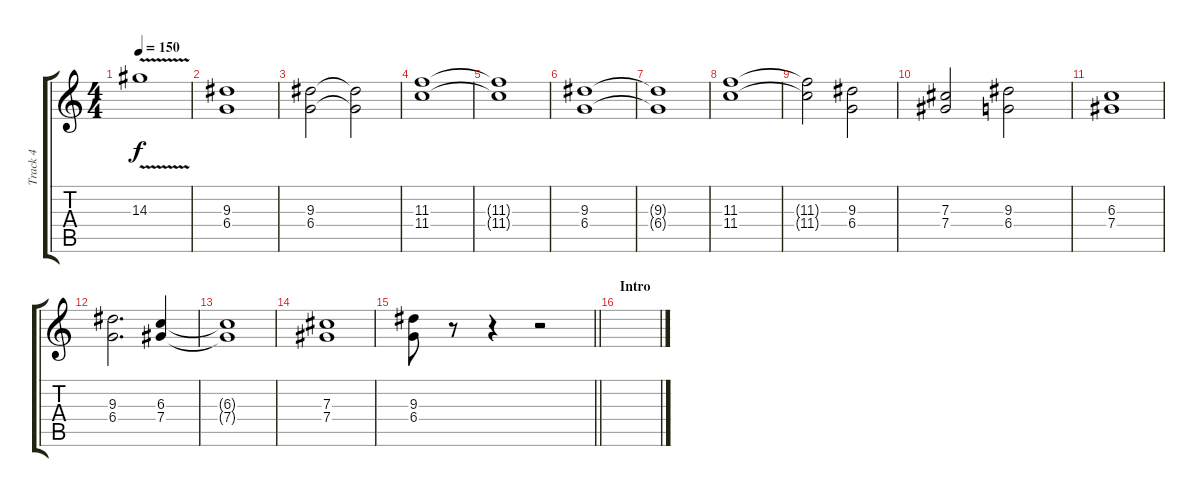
\track ("Track 4" "Track 4") {instrument distortionguitar}
\staff {score tabs}
\tuning (Eb4 Bb3 Gb3 Db3 Ab2 Eb2) {hide}
\ts (4 4)
\tempo 150
\clef g2
\ks c
14.3{v t}.1{dy f} |
(9.3 6.4).1 |
(9.3 6.4).2 (9.3{t} 6.4{t}).2 |
(11.3 11.4).1 |
(11.3{t} 11.4{t}).1 |
(9.3 6.4).1 |
(9.3{t} 6.4{t}).1 |
(11.3 11.4).1 |
(11.3{t} 11.4{t}).2 (9.3 6.4).2 |
(7.3 7.4).2 (9.3 6.4).2 |
(6.3 7.4).1 |
(9.3 6.4).2{d} (6.3 7.4).4 |
(6.3{t} 7.4{t}).1 |
(7.3 7.4).1 |
\barLineRight lightlight
(9.3 6.4).8 r.8 r.4 r.2 |
\section ("" "Intro")
